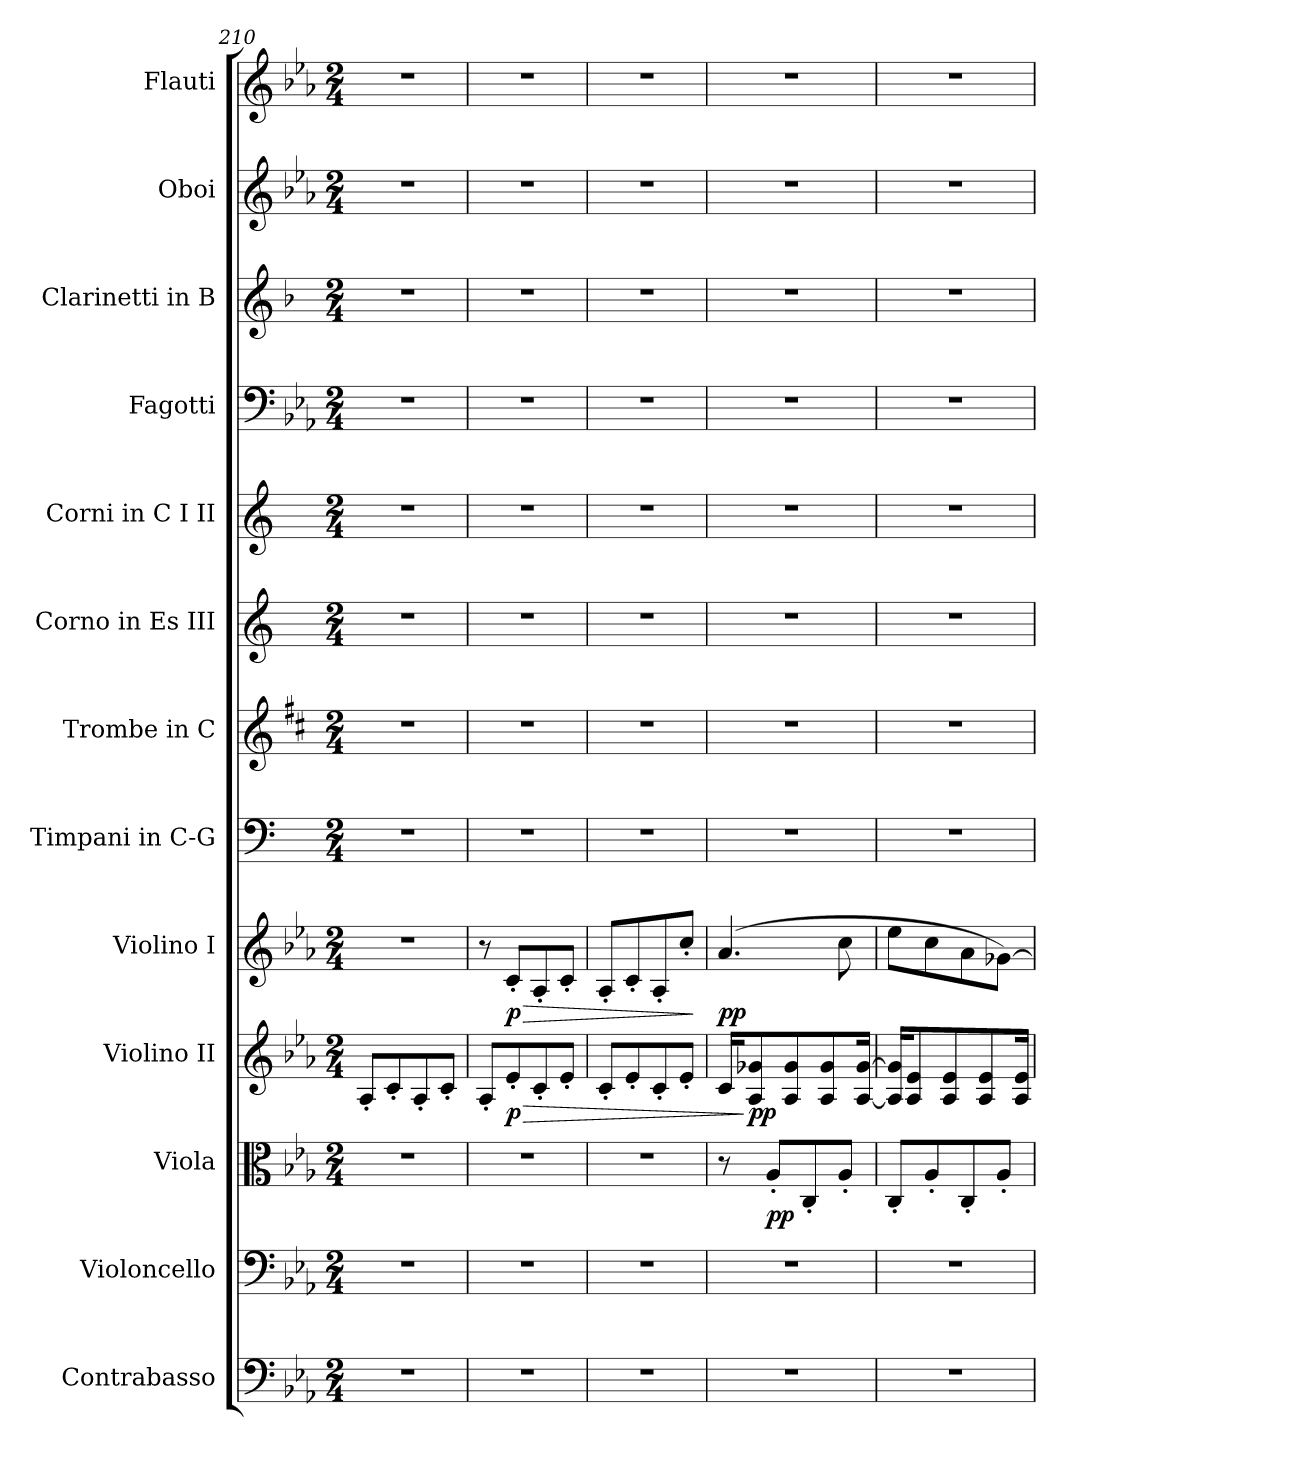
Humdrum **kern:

**kern	**kern	**kern	**dynam	**kern	**dynam	**kern	**dynam	**kern	**kern	**kern	**kern	**kern	**kern	**kern	**kern
*part13	*part12	*part11	*part11	*part10	*part10	*part9	*part9	*part8	*part7	*part6	*part5	*part4	*part3	*part2	*part1
*staff13	*staff12	*staff11	*staff11	*staff10	*staff10	*staff9	*staff9	*staff8	*staff7	*staff6	*staff5	*staff4	*staff3	*staff2	*staff1
*I"Contrabasso	*I"Violoncello	*I"Viola	*	*I"Violino II	*	*I"Violino I	*	*I"Timpani in C-G	*I"Trombe in C	*I"Corno in Es III	*I"Corni in C I II	*I"Fagotti	*I"Clarinetti in B	*I"Oboi	*I"Flauti
*	*	*	*	*	*	*	*	*I'Timp.	*I'Tr.	*I'Cor. III	*I'Cor. I II	*I'Fag.	*I'Cl.	*I'Ob.	*I'Fl.
*clefF4	*clefF4	*clefC3	*	*clefG2	*	*clefG2	*	*clefF4	*clefG2	*clefG2	*clefG2	*clefF4	*clefG2	*clefG2	*clefG2
*ITrd7c12	*	*	*	*	*	*	*	*	*ITrd1c2	*ITrd5c9	*ITrd7c12	*	*ITrd1c2	*	*
*k[b-e-a-]	*k[b-e-a-]	*k[b-e-a-]	*	*k[b-e-a-]	*	*k[b-e-a-]	*	*k[]	*k[]	*k[b-e-a-]	*k[]	*k[b-e-a-]	*k[b-e-a-]	*k[b-e-a-]	*k[b-e-a-]
*M2/4	*M2/4	*M2/4	*	*M2/4	*	*M2/4	*	*M2/4	*M2/4	*M2/4	*M2/4	*M2/4	*M2/4	*M2/4	*M2/4
=210	=210	=210	=210	=210	=210	=210	=210	=210	=210	=210	=210	=210	=210	=210	=210
2r	2r	2r	.	8A-'/L	.	2r	.	2r	2r	2r	2r	2r	2r	2r	2r
.	.	.	.	8c'/	.	.	.	.	.	.	.	.	.	.	.
.	.	.	.	8A-'/	.	.	.	.	.	.	.	.	.	.	.
.	.	.	.	8c'/J	.	.	.	.	.	.	.	.	.	.	.
=211	=211	=211	=211	=211	=211	=211	=211	=211	=211	=211	=211	=211	=211	=211	=211
2r	2r	2r	.	8A-'/L	.	8r	.	2r	2r	2r	2r	2r	2r	2r	2r
!	!	!	!	!	!LO:HP:b	!	!LO:HP:b	!	!	!	!	!	!	!	!
!	!	!	!	!	!LO:DY:n=1:b	!	!LO:DY:n=1:b	!	!	!	!	!	!	!	!
.	.	.	.	8e-'/	> p	8c'/L	> p	.	.	.	.	.	.	.	.
.	.	.	.	8c'/	.	8A-'/	.	.	.	.	.	.	.	.	.
.	.	.	.	8e-'/J	.	8c'/J	.	.	.	.	.	.	.	.	.
=212	=212	=212	=212	=212	=212	=212	=212	=212	=212	=212	=212	=212	=212	=212	=212
2r	2r	2r	.	8c'/L	.	8A-'/L	.	2r	2r	2r	2r	2r	2r	2r	2r
.	.	.	.	8e-'/	.	8c'/	.	.	.	.	.	.	.	.	.
.	.	.	.	8c'/	.	8A-'/	.	.	.	.	.	.	.	.	.
.	.	.	.	8e-'/J	.	8cc'/J	.	.	.	.	.	.	.	.	.
.	.	.	.	.	.	.	]	.	.	.	.	.	.	.	.
=213	=213	=213	=213	=213	=213	=213	=213	=213	=213	=213	=213	=213	=213	=213	=213
!	!	!	!	!	!	!	!LO:DY:b	!	!	!	!	!	!	!	!
2r	2r	8r	.	16c/KL	.	(4.a-/	pp	2r	2r	2r	2r	2r	2r	2r	2r
!	!	!	!	!	!LO:DY:n=1:b	!	!	!	!	!	!	!	!	!	!
.	.	.	.	8A-/ 8g-X/	] pp	.	.	.	.	.	.	.	.	.	.
!	!	!	!LO:DY:b	!	!	!	!	!	!	!	!	!	!	!	!
.	.	8A-'/L	pp	.	.	.	.	.	.	.	.	.	.	.	.
.	.	.	.	8A-/ 8g-/	.	.	.	.	.	.	.	.	.	.	.
.	.	8C'/	.	.	.	.	.	.	.	.	.	.	.	.	.
.	.	.	.	8A-/ 8g-/	.	.	.	.	.	.	.	.	.	.	.
.	.	8A-'/J	.	.	.	8cc\	.	.	.	.	.	.	.	.	.
.	.	.	.	[16A-/ [16g-/Jk	.	.	.	.	.	.	.	.	.	.	.
=214	=214	=214	=214	=214	=214	=214	=214	=214	=214	=214	=214	=214	=214	=214	=214
2r	2r	8C'/L	.	16A-/] 16g-/]KL	.	8ee-\L	.	2r	2r	2r	2r	2r	2r	2r	2r
.	.	.	.	8A-/ 8e-/	.	.	.	.	.	.	.	.	.	.	.
.	.	8A-'/	.	.	.	8cc\	.	.	.	.	.	.	.	.	.
.	.	.	.	8A-/ 8e-/	.	.	.	.	.	.	.	.	.	.	.
.	.	8C'/	.	.	.	8a-\	.	.	.	.	.	.	.	.	.
.	.	.	.	8A-/ 8e-/	.	.	.	.	.	.	.	.	.	.	.
.	.	8A-'/J	.	.	.	[8g-X\J)	.	.	.	.	.	.	.	.	.
.	.	.	.	16A-/ 16e-/Jk	.	.	.	.	.	.	.	.	.	.	.
=	=	=	=	=	=	=	=	=	=	=	=	=	=	=	=
*-	*-	*-	*-	*-	*-	*-	*-	*-	*-	*-	*-	*-	*-	*-	*-
